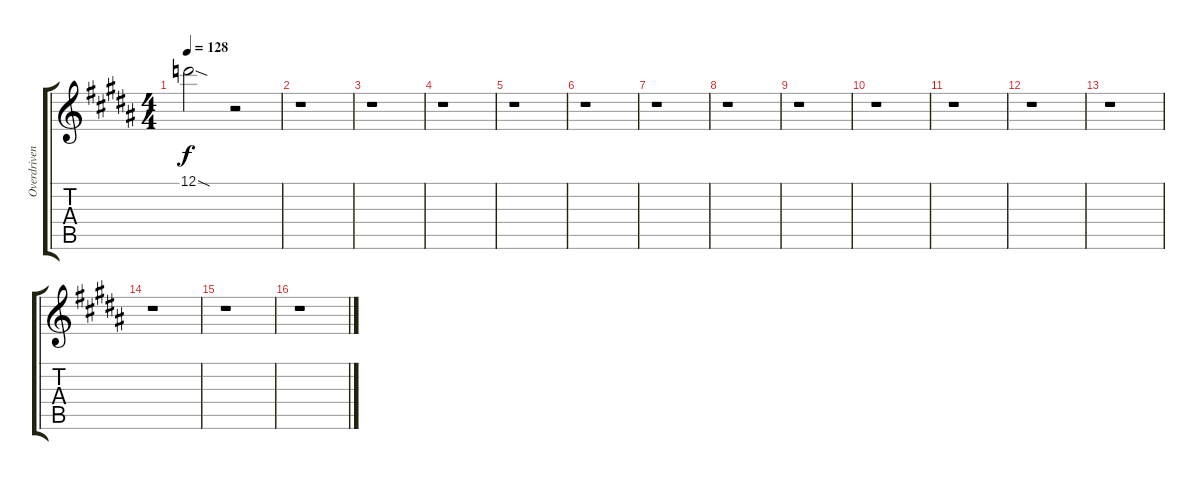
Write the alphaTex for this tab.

\track ("Overdriven" "Overdriven") {instrument overdrivenguitar}
\staff {score tabs}
\tuning (D4 A3 F3 C3 G2 D2) {hide}
\ts (4 4)
\tempo 128
\clef g2
\ks g#minor
12.1{sod t}.2{dy f} r.2 |
r.1 |
r.1 |
\ks b
r.1 |
\ks g#minor
r.1 |
r.1 |
r.1 |
\ks b
r.1 |
\ks g#minor
r.1 |
r.1 |
r.1 |
\ks b
r.1 |
\ks g#minor
r.1 |
r.1 |
r.1 |
\ks b
r.1
